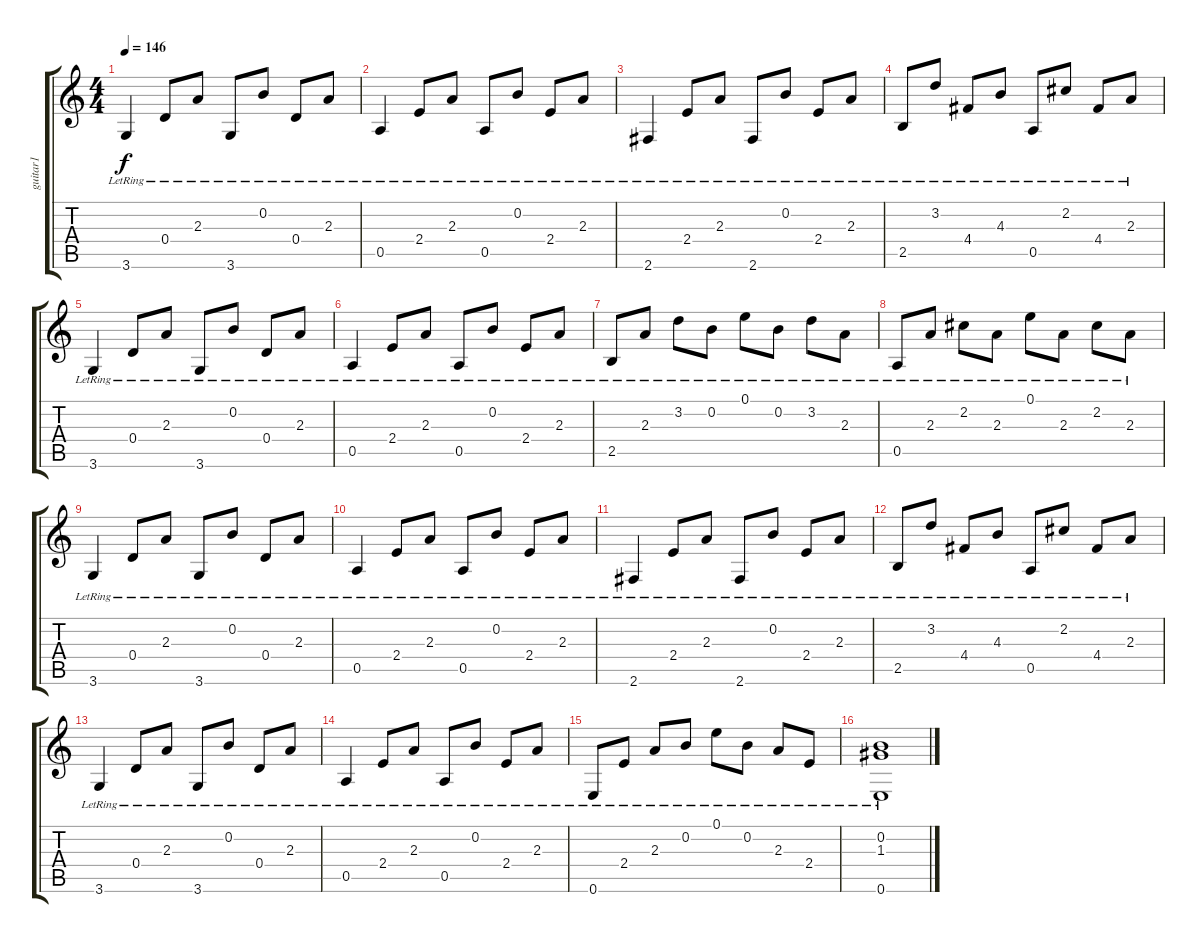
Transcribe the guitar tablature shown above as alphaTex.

\track ("guitar1" "guitar1") {instrument acousticguitarsteel}
\staff {score tabs}
\tuning (E4 B3 G3 D3 A2 E2) {hide}
\ts (4 4)
\tempo 146
\clef g2
\ks c
3.6{lr}.4{dy f} 0.4{lr}.8 2.3{lr}.8 3.6{lr}.8 0.2{lr}.8 0.4{lr}.8 2.3{lr}.8 |
0.5{lr}.4 2.4{lr}.8 2.3{lr}.8 0.5{lr}.8 0.2{lr}.8 2.4{lr}.8 2.3{lr}.8 |
2.6{lr}.4 2.4{lr}.8 2.3{lr}.8 2.6{lr}.8 0.2{lr}.8 2.4{lr}.8 2.3{lr}.8 |
2.5{lr}.8 3.2{lr}.8 4.4{lr}.8 4.3{lr}.8 0.5{lr}.8 2.2{lr}.8 4.4{lr}.8 2.3{lr}.8 |
3.6{lr}.4 0.4{lr}.8 2.3{lr}.8 3.6{lr}.8 0.2{lr}.8 0.4{lr}.8 2.3{lr}.8 |
0.5{lr}.4 2.4{lr}.8 2.3{lr}.8 0.5{lr}.8 0.2{lr}.8 2.4{lr}.8 2.3{lr}.8 |
2.5{lr}.8 2.3{lr}.8 3.2{lr}.8 0.2{lr}.8 0.1{lr}.8 0.2{lr}.8 3.2{lr}.8 2.3{lr}.8 |
0.5{lr}.8 2.3{lr}.8 2.2{lr}.8 2.3{lr}.8 0.1{lr}.8 2.3{lr}.8 2.2{lr}.8 2.3{lr}.8 |
3.6{lr}.4 0.4{lr}.8 2.3{lr}.8 3.6{lr}.8 0.2{lr}.8 0.4{lr}.8 2.3{lr}.8 |
0.5{lr}.4 2.4{lr}.8 2.3{lr}.8 0.5{lr}.8 0.2{lr}.8 2.4{lr}.8 2.3{lr}.8 |
2.6{lr}.4 2.4{lr}.8 2.3{lr}.8 2.6{lr}.8 0.2{lr}.8 2.4{lr}.8 2.3{lr}.8 |
2.5{lr}.8 3.2{lr}.8 4.4{lr}.8 4.3{lr}.8 0.5{lr}.8 2.2{lr}.8 4.4{lr}.8 2.3{lr}.8 |
3.6{lr}.4 0.4{lr}.8 2.3{lr}.8 3.6{lr}.8 0.2{lr}.8 0.4{lr}.8 2.3{lr}.8 |
0.5{lr}.4 2.4{lr}.8 2.3{lr}.8 0.5{lr}.8 0.2{lr}.8 2.4{lr}.8 2.3{lr}.8 |
0.6{lr}.8 2.4{lr}.8 2.3{lr}.8 0.2{lr}.8 0.1{lr}.8 0.2{lr}.8 2.3{lr}.8 2.4{lr}.8 |
(0.2{lr} 1.3{lr} 0.6{lr}).1
